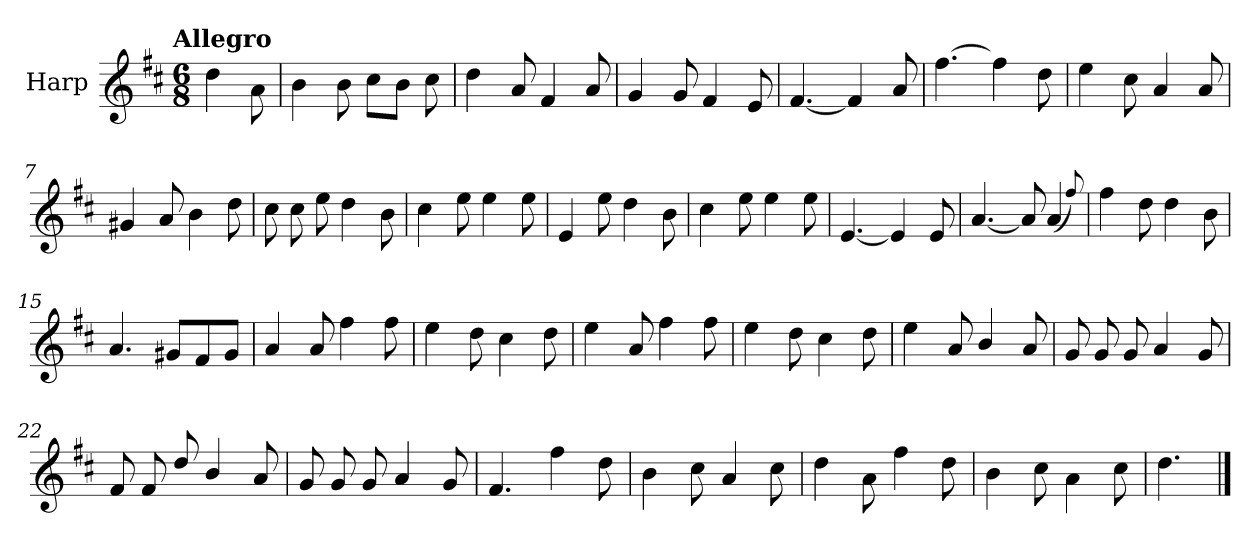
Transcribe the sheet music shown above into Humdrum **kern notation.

**kern
*part1
*staff1
*I"Harp
*I'Hrp.
*clefG2
*k[f#c#]
!!LO:TX:omd:t=Allegro
*M6/8
*MM144
=
4dd\
8a\
=1
4b\
8b\
8cc#\L
8b\J
8cc#\
=2
4dd\
8a/
4f#/
8a/
=3
4g/
8g/
4f#/
8e/
=4
[4.f#/
4f#/]
8a/
=5
[4.ff#\
4ff#\]
8dd\
=6
4ee\
8cc#\
4a/
8a/
=7
4g#X/
8a/
4b\
8dd\
!!LO:LB:g=z
=8
8cc#\
8cc#\
8ee\
4dd\
8b\
=9
4cc#\
8ee\
4ee\
8ee\
=10
4e/
8ee\
4dd\
8b\
=11
4cc#\
8ee\
4ee\
8ee\
=12
[4.e/
4e/]
8e/
=13
[4.a/
8a/]
(<4a/
8qqff#/)
=14
4ff#\
8dd\
4dd\
8b\
=15
4.a/
8g#X/L
8f#/
8g#/J
!!LO:LB:g=z
=16
4a/
8a/
4ff#\
8ff#\
=17
4ee\
8dd\
4cc#\
8dd\
=18
4ee\
8a/
4ff#\
8ff#\
=19
4ee\
8dd\
4cc#\
8dd\
=20
4ee\
8a/
4b/
8a/
=21
8g/
8g/
8g/
4a/
8g/
=22
8f#/
8f#/
8dd/
4b/
8a/
!!LO:LB:g=z
=23
8g/
8g/
8g/
4a/
8g/
=24
4.f#/
4ff#\
8dd\
=25
4b\
8cc#\
4a/
8cc#\
=26
4dd\
8a\
4ff#\
8dd\
=27
4b\
8cc#\
4a\
8cc#\
=28
4.dd\
==
*-
